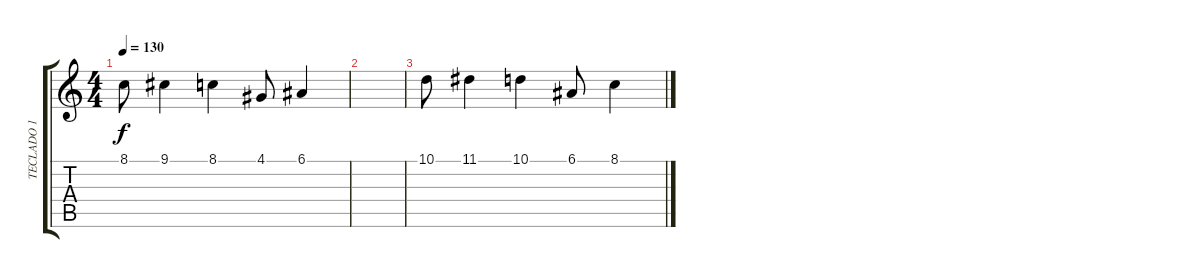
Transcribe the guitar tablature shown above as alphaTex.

\track ("TECLADO 1" "TECLADO 1") {instrument choiraahs}
\staff {score tabs}
\tuning (E4 B3 G3 D3 A2 E2) {hide}
\ts (4 4)
\tempo 130
\clef g2
\ks c
8.1.8{dy f} 9.1.4 8.1.4 4.1.8 6.1.4 |
|
10.1.8 11.1.4 10.1.4 6.1.8 8.1.4
